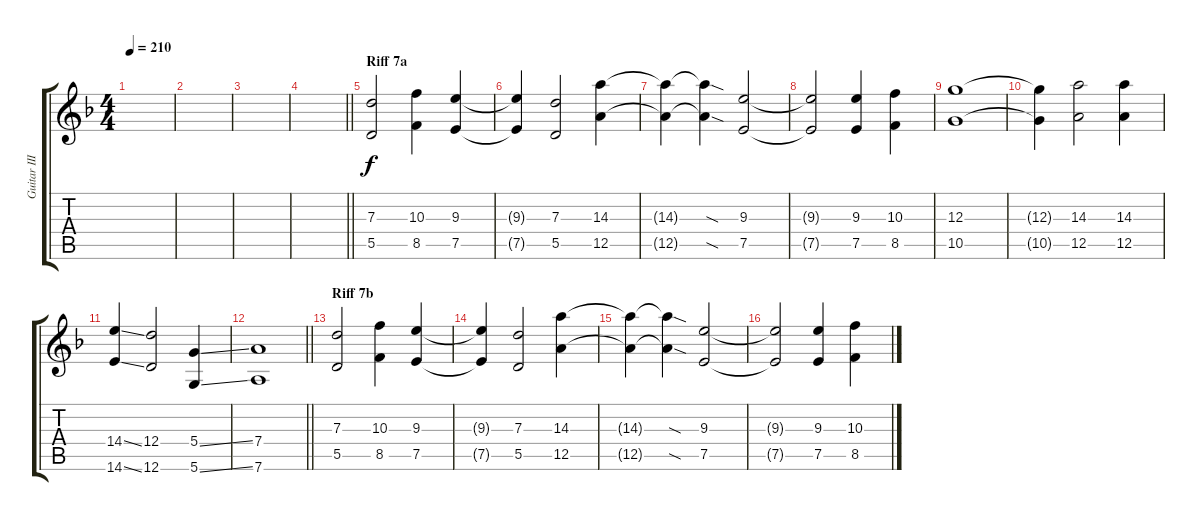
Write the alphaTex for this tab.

\track ("Guitar III [Center]" "Guitar III") {instrument distortionguitar}
\staff {score tabs}
\tuning (E4 B3 G3 D3 A2 D2) {hide}
\ts (4 4)
\tempo 210
\clef g2
\ks dminor
|
|
|
\barLineRight lightlight
|
\section ("" "Riff 7a")
(7.3 5.5).2{volume 16} (10.3 8.5).4 (9.3 7.5).4 |
(9.3{t} 7.5{t}).4 (7.3 5.5).2 (14.3 12.5).4 |
(14.3{t} 12.5{t}).4 (14.3{sod t} 12.5{sod t}).4 (9.3 7.5).2 |
(9.3{t} 7.5{t}).2 (9.3 7.5).4 (10.3 8.5).4 |
(12.3 10.5).1 |
(12.3{t} 10.5{t}).4 (14.3 12.5).2 (14.3 12.5).4 |
(14.4{ss} 14.6{ss}).4 (12.4 12.6).2 (5.4{ss} 5.6{ss}).4 |
\barLineRight lightlight
(7.4 7.6).1 |
\section ("" "Riff 7b")
(7.3 5.5).2{volume 13} (10.3 8.5).4 (9.3 7.5).4 |
(9.3{t} 7.5{t}).4 (7.3 5.5).2 (14.3 12.5).4 |
(14.3{t} 12.5{t}).4 (14.3{sod t} 12.5{sod t}).4 (9.3 7.5).2 |
(9.3{t} 7.5{t}).2 (9.3 7.5).4 (10.3 8.5).4
